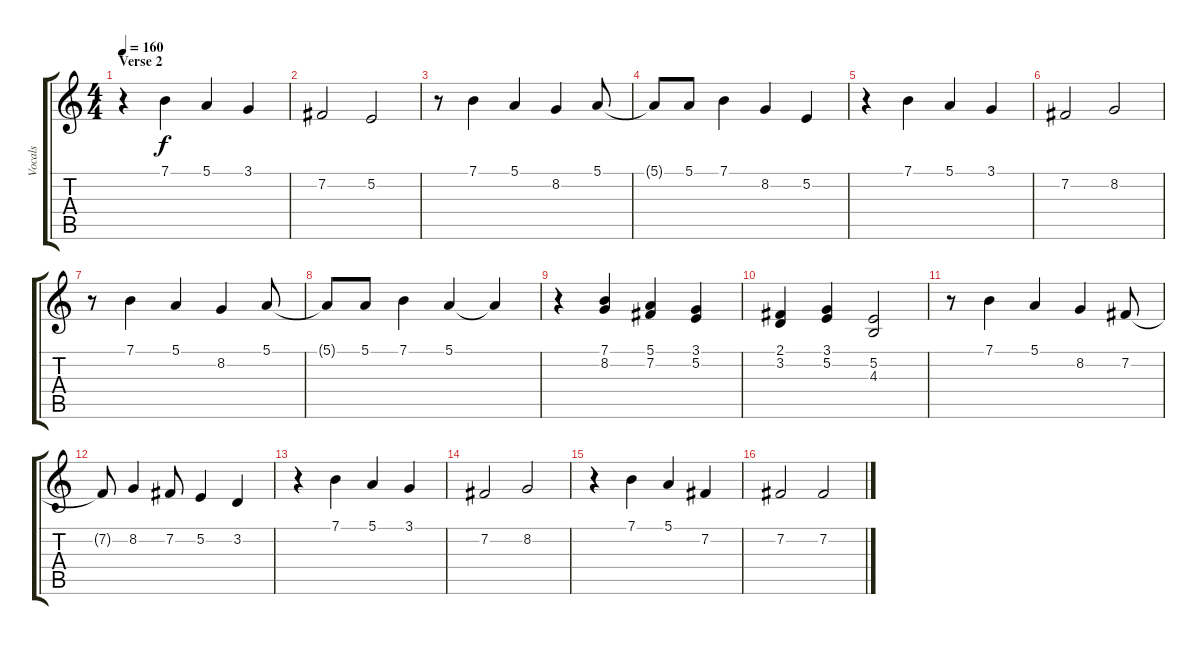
\track ("Vocals" "Vocals") {instrument flute}
\staff {score tabs}
\tuning (E4 B3 G3 D3 A2 E2) {hide}
\ts (4 4)
\section ("" "Verse 2")
\tempo 160
\clef g2
\ks c
r.4{dy f} 7.1.4 5.1.4 3.1.4 |
7.2.2 5.2.2 |
r.8 7.1.4 5.1.4 8.2.4 5.1.8 |
5.1{t}.8 5.1.8 7.1.4 8.2.4 5.2.4 |
r.4 7.1.4 5.1.4 3.1.4 |
7.2.2 8.2.2 |
r.8 7.1.4 5.1.4 8.2.4 5.1.8 |
5.1{t}.8 5.1.8 7.1.4 5.1.4 5.1{t}.4 |
r.4 (7.1 8.2).4 (5.1 7.2).4 (3.1 5.2).4 |
(2.1 3.2).4 (3.1 5.2).4 (5.2 4.3).2 |
r.8 7.1.4 5.1.4 8.2.4 7.2.8 |
7.2{t}.8 8.2.4 7.2.8 5.2.4 3.2.4 |
r.4 7.1.4 5.1.4 3.1.4 |
7.2.2 8.2.2 |
r.4 7.1.4 5.1.4 7.2.4 |
7.2.2 7.2.2
